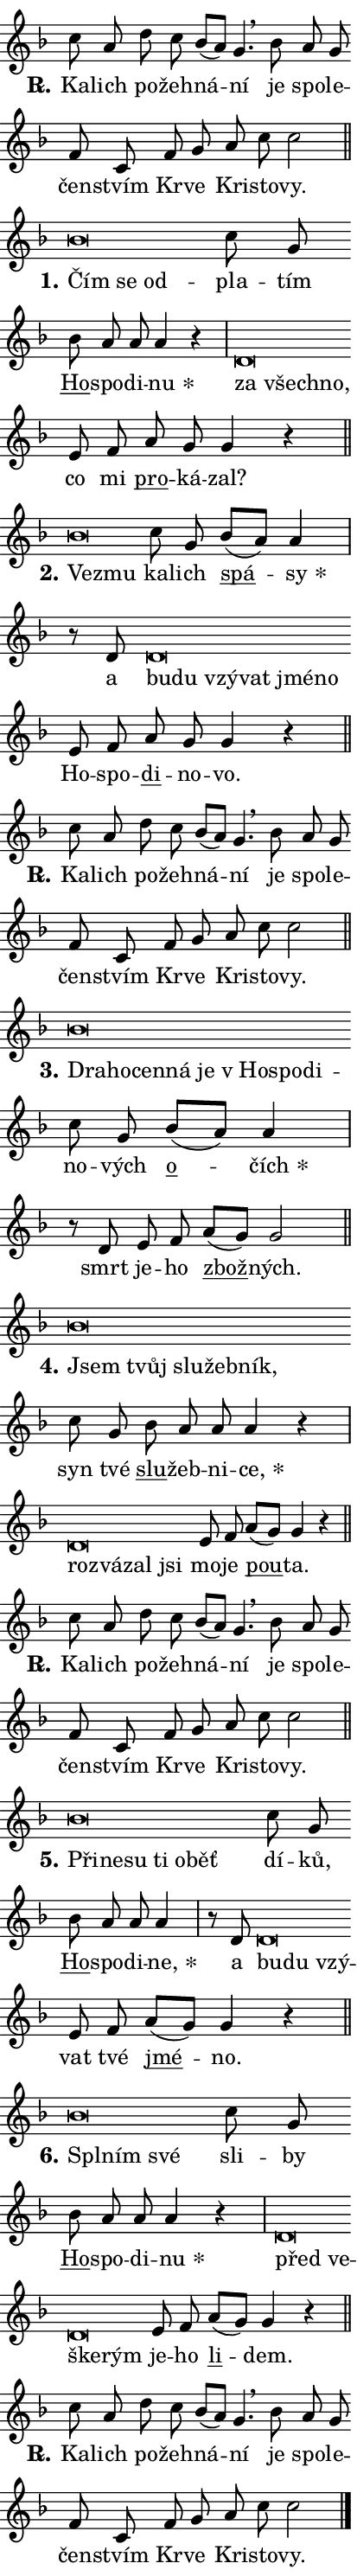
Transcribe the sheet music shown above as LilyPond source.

\version "2.24.0"
\header { tagline = "" }
\paper {
  indent = 0\cm
  top-margin = 0\cm
  right-margin = 0.13\cm % to fit lyric hyphens
  bottom-margin = 0\cm
  left-margin = 0\cm
  paper-width = 7\cm
  page-breaking = #ly:one-page-breaking
  system-system-spacing.basic-distance = #11
  score-system-spacing.basic-distance = #11
  ragged-last = ##f
}


%% Author: Thomas Morley
%% https://lists.gnu.org/archive/html/lilypond-user/2020-05/msg00002.html
#(define (line-position grob)
"Returns position of @var[grob} in current system:
   @code{'start}, if at first time-step
   @code{'end}, if at last time-step
   @code{'middle} otherwise
"
  (let* ((col (ly:item-get-column grob))
         (ln (ly:grob-object col 'left-neighbor))
         (rn (ly:grob-object col 'right-neighbor))
         (col-to-check-left (if (ly:grob? ln) ln col))
         (col-to-check-right (if (ly:grob? rn) rn col))
         (break-dir-left
           (and
             (ly:grob-property col-to-check-left 'non-musical #f)
             (ly:item-break-dir col-to-check-left)))
         (break-dir-right
           (and
             (ly:grob-property col-to-check-right 'non-musical #f)
             (ly:item-break-dir col-to-check-right))))
        (cond ((eqv? 1 break-dir-left) 'start)
              ((eqv? -1 break-dir-right) 'end)
              (else 'middle))))

#(define (tranparent-at-line-position vctor)
  (lambda (grob)
  "Relying on @code{line-position} select the relevant enry from @var{vctor}.
Used to determine transparency,"
    (case (line-position grob)
      ((end) (not (vector-ref vctor 0)))
      ((middle) (not (vector-ref vctor 1)))
      ((start) (not (vector-ref vctor 2))))))

noteHeadBreakVisibility =
#(define-music-function (break-visibility)(vector?)
"Makes @code{NoteHead}s transparent relying on @var{break-visibility}"
#{
  \override NoteHead.transparent =
    #(tranparent-at-line-position break-visibility)
#})

#(define delete-ledgers-for-transparent-note-heads
  (lambda (grob)
    "Reads whether a @code{NoteHead} is transparent.
If so this @code{NoteHead} is removed from @code{'note-heads} from
@var{grob}, which is supposed to be @code{LedgerLineSpanner}.
As a result ledgers are not printed for this @code{NoteHead}"
    (let* ((nhds-array (ly:grob-object grob 'note-heads))
           (nhds-list
             (if (ly:grob-array? nhds-array)
                 (ly:grob-array->list nhds-array)
                 '()))
           ;; Relies on the transparent-property being done before
           ;; Staff.LedgerLineSpanner.after-line-breaking is executed.
           ;; This is fragile ...
           (to-keep
             (remove
               (lambda (nhd)
                 (ly:grob-property nhd 'transparent #f))
               nhds-list)))
      ;; TODO find a better method to iterate over grob-arrays, similiar
      ;; to filter/remove etc for lists
      ;; For now rebuilt from scratch
      (set! (ly:grob-object grob 'note-heads)  '())
      (for-each
        (lambda (nhd)
          (ly:pointer-group-interface::add-grob grob 'note-heads nhd))
        to-keep))))

squashNotes = {
  \override NoteHead.X-extent = #'(-0.2 . 0.2)
  \override NoteHead.Y-extent = #'(-0.75 . 0)
  \override NoteHead.stencil =
    #(lambda (grob)
       (let ((pos (ly:grob-property grob 'staff-position)))
         (begin
           (if (< pos -7) (display "ERROR: Lower brevis then expected\n") (display "OK: Expected brevis position\n"))
           (if (<= pos -6) ly:text-interface::print ly:note-head::print))))
}
unSquashNotes = {
  \revert NoteHead.X-extent
  \revert NoteHead.Y-extent
  \revert NoteHead.stencil
}

hideNotes = \noteHeadBreakVisibility #begin-of-line-visible
unHideNotes = \noteHeadBreakVisibility #all-visible

% work-around for resetting accidentals
% https://lilypond.org/doc/v2.23/Documentation/notation/displaying-rhythms#unmetered-music
cadenzaMeasure = {
  \cadenzaOff
  \partial 1024 s1024
  \cadenzaOn
}

#(define-markup-command (accent layout props text) (markup?)
  "Underline accented syllable"
  (interpret-markup layout props
    #{\markup \override #'(offset . 4.3) \underline { #text }#}))

responsum = \markup \concat {
  "R" \hspace #-1.05 \path #0.1 #'((moveto 0 0.07) (lineto 0.9 0.8)) \hspace #0.05 "."
}

spaceSize = #0.6828661417322834 % exact space size for TeX Gyre Schola

\layout {
  \context {
    \Staff
    \remove "Time_signature_engraver"
    \override LedgerLineSpanner.after-line-breaking = #delete-ledgers-for-transparent-note-heads
  }
  \context {
    \Lyrics {
      \override LyricSpace.minimum-distance = \spaceSize
      \override LyricText.font-name = #"TeX Gyre Schola"
      \override LyricText.font-size = 1
      \override StanzaNumber.font-name = #"TeX Gyre Schola Bold"
      \override StanzaNumber.font-size = 1
    }
  }
  \context {
    \Score 
    \override NoteHead.text =
      #(lambda (grob) 
        (let ((pos (ly:grob-property grob 'staff-position)))
          #{\markup {
            \combine
              \halign #-0.55 \raise #(if (= pos -6) 0 0.5) \override #'(thickness . 2) \draw-line #'(3.2 . 0)
              \musicglyph "noteheads.sM1"
          }#}))
  }
}

% magnetic-lyrics.ily
%
%   written by
%     Jean Abou Samra <jean@abou-samra.fr>
%     Werner Lemberg <wl@gnu.org>
%
%   adapted by
%     Jiri Hon <jiri.hon@gmail.com>
%
% Version 2022-Apr-15

% https://www.mail-archive.com/lilypond-user@gnu.org/msg149350.html

#(define (Left_hyphen_pointer_engraver context)
   "Collect syllable-hyphen-syllable occurrences in lyrics and store
them in properties.  This engraver only looks to the left.  For
example, if the lyrics input is @code{foo -- bar}, it does the
following.

@itemize @bullet
@item
Set the @code{text} property of the @code{LyricHyphen} grob between
@q{foo} and @q{bar} to @code{foo}.

@item
Set the @code{left-hyphen} property of the @code{LyricText} grob with
text @q{foo} to the @code{LyricHyphen} grob between @q{foo} and
@q{bar}.
@end itemize

Use this auxiliary engraver in combination with the
@code{lyric-@/text::@/apply-@/magnetic-@/offset!} hook."
   (let ((hyphen #f)
         (text #f))
     (make-engraver
      (acknowledgers
       ((lyric-syllable-interface engraver grob source-engraver)
        (set! text grob)))
      (end-acknowledgers
       ((lyric-hyphen-interface engraver grob source-engraver)
        ;(when (not (grob::has-interface grob 'lyric-space-interface))
          (set! hyphen grob)));)
      ((stop-translation-timestep engraver)
       (when (and text hyphen)
         (ly:grob-set-object! text 'left-hyphen hyphen))
       (set! text #f)
       (set! hyphen #f)))))

#(define (lyric-text::apply-magnetic-offset! grob)
   "If the space between two syllables is less than the value in
property @code{LyricText@/.details@/.squash-threshold}, move the right
syllable to the left so that it gets concatenated with the left
syllable.

Use this function as a hook for
@code{LyricText@/.after-@/line-@/breaking} if the
@code{Left_@/hyphen_@/pointer_@/engraver} is active."
   (let ((hyphen (ly:grob-object grob 'left-hyphen #f)))
     (when hyphen
       (let ((left-text (ly:spanner-bound hyphen LEFT)))
         (when (grob::has-interface left-text 'lyric-syllable-interface)
           (let* ((common (ly:grob-common-refpoint grob left-text X))
                  (this-x-ext (ly:grob-extent grob common X))
                  (left-x-ext
                   (begin
                     ;; Trigger magnetism for left-text.
                     (ly:grob-property left-text 'after-line-breaking)
                     (ly:grob-extent left-text common X)))
                  ;; `delta` is the gap width between two syllables.
                  (delta (- (interval-start this-x-ext)
                            (interval-end left-x-ext)))
                  (details (ly:grob-property grob 'details))
                  (threshold (assoc-get 'squash-threshold details 0.2)))
             (when (< delta threshold)
               (let* (;; We have to manipulate the input text so that
                      ;; ligatures crossing syllable boundaries are not
                      ;; disabled.  For languages based on the Latin
                      ;; script this is essentially a beautification.
                      ;; However, for non-Western scripts it can be a
                      ;; necessity.
                      (lt (ly:grob-property left-text 'text))
                      (rt (ly:grob-property grob 'text))
                      (is-space (grob::has-interface hyphen 'lyric-space-interface))
                      (space (if is-space " " ""))
                      (extra-delta (if is-space spaceSize 0))
                      ;; Append new syllable.
                      (ltrt-space (if (and (string? lt) (string? rt))
                                (string-append lt space rt)
                                (make-concat-markup (list lt space rt))))
                      ;; Right-align `ltrt` to the right side.
                      (ltrt-space-markup (grob-interpret-markup
                               grob
                               (make-translate-markup
                                (cons (interval-length this-x-ext) 0)
                                (make-right-align-markup ltrt-space)))))
                 (begin
                   ;; Don't print `left-text`.
                   (ly:grob-set-property! left-text 'stencil #f)
                   ;; Set text and stencil (which holds all collected
                   ;; syllables so far) and shift it to the left.
                   (ly:grob-set-property! grob 'text ltrt-space)
                   (ly:grob-set-property! grob 'stencil ltrt-space-markup)
                   (ly:grob-translate-axis! grob (- (- delta extra-delta)) X))))))))))


#(define (lyric-hyphen::displace-bounds-first grob)
   ;; Make very sure this callback isn't triggered too early.
   (let ((left (ly:spanner-bound grob LEFT))
         (right (ly:spanner-bound grob RIGHT)))
     (ly:grob-property left 'after-line-breaking)
     (ly:grob-property right 'after-line-breaking)
     (ly:lyric-hyphen::print grob)))

squashThreshold = #0.4

\layout {
  \context {
    \Lyrics
    \consists #Left_hyphen_pointer_engraver
    \override LyricText.after-line-breaking =
      #lyric-text::apply-magnetic-offset!
    \override LyricHyphen.stencil = #lyric-hyphen::displace-bounds-first
    \override LyricText.details.squash-threshold = \squashThreshold
    \override LyricHyphen.minimum-distance = 0
    \override LyricHyphen.minimum-length = \squashThreshold
  }
}

squashText = \override LyricText.details.squash-threshold = 9999
unSquashText = \override LyricText.details.squash-threshold = \squashThreshold

leftText = \override LyricText.self-alignment-X = #LEFT
unLeftText = \revert LyricText.self-alignment-X

starOffset = #(lambda (grob) 
                (let ((x_offset (ly:self-alignment-interface::aligned-on-x-parent grob)))
                  (if (= x_offset 0) 0 (+ x_offset 1.2))))

star = #(define-music-function (syllable)(string?)
"Append star separator at the end of a syllable"
#{
  \once \override LyricText.X-offset = #starOffset
  \lyricmode { \markup {
    #syllable
    \override #'((font-name . "TeX Gyre Schola Bold")) \hspace #0.2 \lower #0.65 \larger "*"
  } }
#})

starAccent = #(define-music-function (syllable)(string?)
"Append star separator at the end of a syllable and make accent"
#{
  \once \override LyricText.X-offset = #starOffset
  \lyricmode { \markup {
    \accent #syllable
    \override #'((font-name . "TeX Gyre Schola Bold")) \hspace #0.2 \lower #0.65 \larger "*"
  } }
#})

breath = #(define-music-function (syllable)(string?)
"Append breathing indicator at the end of a syllable"
#{
  \lyricmode { \markup { #syllable "+" } }
#})

optionalBreath = #(define-music-function (syllable)(string?)
"Append optional breathing indicator at the end of a syllable"
#{
  \lyricmode { \markup { #syllable "(+)" } }
#})


\score {
    <<
        \new Voice = "melody" { \cadenzaOn \key f \major \relative { c''8 a d c bes[( a)] g4. \breathe \bar "" bes8 a g \bar "" f c \bar "" f g \bar "" a c c2 \cadenzaMeasure \bar "||" \break } }
        \new Lyrics \lyricsto "melody" { \lyricmode { \set stanza = \responsum
Ka -- lich po -- žeh -- ná -- ní je spo -- le -- čen -- stvím Kr -- ve Kri -- sto -- vy. } }
    >>
    \layout {}
}

\score {
    <<
        \new Voice = "melody" { \cadenzaOn \key f \major \relative { \squashNotes bes'\breve*1/16 \hideNotes \breve*1/16 \breve*1/16 \bar "" \unHideNotes \unSquashNotes c8 g \bar "" bes a a a4 r \cadenzaMeasure \bar "|" \squashNotes d,\breve*1/16 \hideNotes \breve*1/16 \breve*1/16 \bar "" \unHideNotes \unSquashNotes e8 f \bar "" a g g4 r \cadenzaMeasure \bar "||" \break } }
        \new Lyrics \lyricsto "melody" { \lyricmode { \set stanza = "1."
\leftText Čím \squashText se od -- \unLeftText \unSquashText pla -- tím \markup \accent Ho -- spo -- di -- \star nu \leftText za \squashText všech -- no, \unLeftText \unSquashText co mi \markup \accent pro -- ká -- zal? } }
    >>
    \layout {}
}

\score {
    <<
        \new Voice = "melody" { \cadenzaOn \key f \major \relative { \squashNotes bes'\breve*1/16 \hideNotes \breve*1/16 \bar "" \unHideNotes \unSquashNotes c8 g \bar "" bes[( a)] a4 \cadenzaMeasure \bar "|" r8 d, \squashNotes d\breve*1/16 \hideNotes \breve*1/16 \bar "" \breve*1/16 \bar "" \breve*1/16 \bar "" \breve*1/16 \breve*1/16 \bar "" \unHideNotes \unSquashNotes e8 f \bar "" a g g4 r \cadenzaMeasure \bar "||" \break } }
        \new Lyrics \lyricsto "melody" { \lyricmode { \set stanza = "2."
\leftText Ve -- \squashText zmu \unLeftText \unSquashText ka -- lich \markup \accent spá -- \star sy a \leftText bu -- \squashText du vzý -- vat jmé -- no \unLeftText \unSquashText Ho -- spo -- \markup \accent di -- no -- vo. } }
    >>
    \layout {}
}

\score {
    <<
        \new Voice = "melody" { \cadenzaOn \key f \major \relative { c''8 a d c bes[( a)] g4. \breathe \bar "" bes8 a g \bar "" f c \bar "" f g \bar "" a c c2 \cadenzaMeasure \bar "||" \break } }
        \new Lyrics \lyricsto "melody" { \lyricmode { \set stanza = \responsum
Ka -- lich po -- žeh -- ná -- ní je spo -- le -- čen -- stvím Kr -- ve Kri -- sto -- vy. } }
    >>
    \layout {}
}

\score {
    <<
        \new Voice = "melody" { \cadenzaOn \key f \major \relative { \squashNotes bes'\breve*1/16 \hideNotes \breve*1/16 \bar "" \breve*1/16 \bar "" \breve*1/16 \bar "" \breve*1/16 \bar "" \breve*1/16 \bar "" \breve*1/16 \breve*1/16 \bar "" \unHideNotes \unSquashNotes c8 g \bar "" bes[( a)] a4 \cadenzaMeasure \bar "|" r8 d, e f \bar "" a[( g)] g2 \cadenzaMeasure \bar "||" \break } }
        \new Lyrics \lyricsto "melody" { \lyricmode { \set stanza = "3."
\leftText Dra -- \squashText ho -- cen -- ná je "v Ho" -- spo -- di -- \unLeftText \unSquashText no -- vých \markup \accent o -- \star čích smrt je -- ho \markup \accent zbož -- ných. } }
    >>
    \layout {}
}

\score {
    <<
        \new Voice = "melody" { \cadenzaOn \key f \major \relative { \squashNotes bes'\breve*1/16 \hideNotes \breve*1/16 \bar "" \breve*1/16 \bar "" \breve*1/16 \breve*1/16 \bar "" \unHideNotes \unSquashNotes c8 g \bar "" bes a a a4 r \cadenzaMeasure \bar "|" \squashNotes d,\breve*1/16 \hideNotes \breve*1/16 \bar "" \breve*1/16 \breve*1/16 \bar "" \unHideNotes \unSquashNotes e8 f \bar "" a[( g)] g4 r \cadenzaMeasure \bar "||" \break } }
        \new Lyrics \lyricsto "melody" { \lyricmode { \set stanza = "4."
\leftText Jsem \squashText tvůj slu -- žeb -- ník, \unLeftText \unSquashText syn tvé \markup \accent slu -- žeb -- ni -- \star ce, \leftText roz -- \squashText vá -- zal jsi \unLeftText \unSquashText mo -- je \markup \accent pou -- ta. } }
    >>
    \layout {}
}

\score {
    <<
        \new Voice = "melody" { \cadenzaOn \key f \major \relative { c''8 a d c bes[( a)] g4. \breathe \bar "" bes8 a g \bar "" f c \bar "" f g \bar "" a c c2 \cadenzaMeasure \bar "||" \break } }
        \new Lyrics \lyricsto "melody" { \lyricmode { \set stanza = \responsum
Ka -- lich po -- žeh -- ná -- ní je spo -- le -- čen -- stvím Kr -- ve Kri -- sto -- vy. } }
    >>
    \layout {}
}

\score {
    <<
        \new Voice = "melody" { \cadenzaOn \key f \major \relative { \squashNotes bes'\breve*1/16 \hideNotes \breve*1/16 \bar "" \breve*1/16 \bar "" \breve*1/16 \bar "" \breve*1/16 \breve*1/16 \bar "" \unHideNotes \unSquashNotes c8 g \bar "" bes a a a4 \cadenzaMeasure \bar "|" r8 d, \squashNotes d\breve*1/16 \hideNotes \breve*1/16 \breve*1/16 \bar "" \unHideNotes \unSquashNotes e8 f \bar "" a[( g)] g4 r \cadenzaMeasure \bar "||" \break } }
        \new Lyrics \lyricsto "melody" { \lyricmode { \set stanza = "5."
\leftText Při -- \squashText ne -- su ti o -- běť \unLeftText \unSquashText dí -- ků, \markup \accent Ho -- spo -- di -- \star ne, a \leftText bu -- \squashText du vzý -- \unLeftText \unSquashText vat tvé \markup \accent jmé -- no. } }
    >>
    \layout {}
}

\score {
    <<
        \new Voice = "melody" { \cadenzaOn \key f \major \relative { \squashNotes bes'\breve*1/16 \hideNotes \breve*1/16 \breve*1/16 \bar "" \unHideNotes \unSquashNotes c8 g \bar "" bes a a a4 r \cadenzaMeasure \bar "|" \squashNotes d,\breve*1/16 \hideNotes \breve*1/16 \bar "" \breve*1/16 \breve*1/16 \bar "" \unHideNotes \unSquashNotes e8 f \bar "" a[( g)] g4 r \cadenzaMeasure \bar "||" \break } }
        \new Lyrics \lyricsto "melody" { \lyricmode { \set stanza = "6."
\leftText Spl -- \squashText ním své \unLeftText \unSquashText sli -- by \markup \accent Ho -- spo -- di -- \star nu \leftText před \squashText ve -- ške -- rým \unLeftText \unSquashText je -- ho \markup \accent li -- dem. } }
    >>
    \layout {}
}

\score {
    <<
        \new Voice = "melody" { \cadenzaOn \key f \major \relative { c''8 a d c bes[( a)] g4. \breathe \bar "" bes8 a g \bar "" f c \bar "" f g \bar "" a c c2 \cadenzaMeasure \bar "||" \break } \bar "|." }
        \new Lyrics \lyricsto "melody" { \lyricmode { \set stanza = \responsum
Ka -- lich po -- žeh -- ná -- ní je spo -- le -- čen -- stvím Kr -- ve Kri -- sto -- vy. } }
    >>
    \layout {}
}
